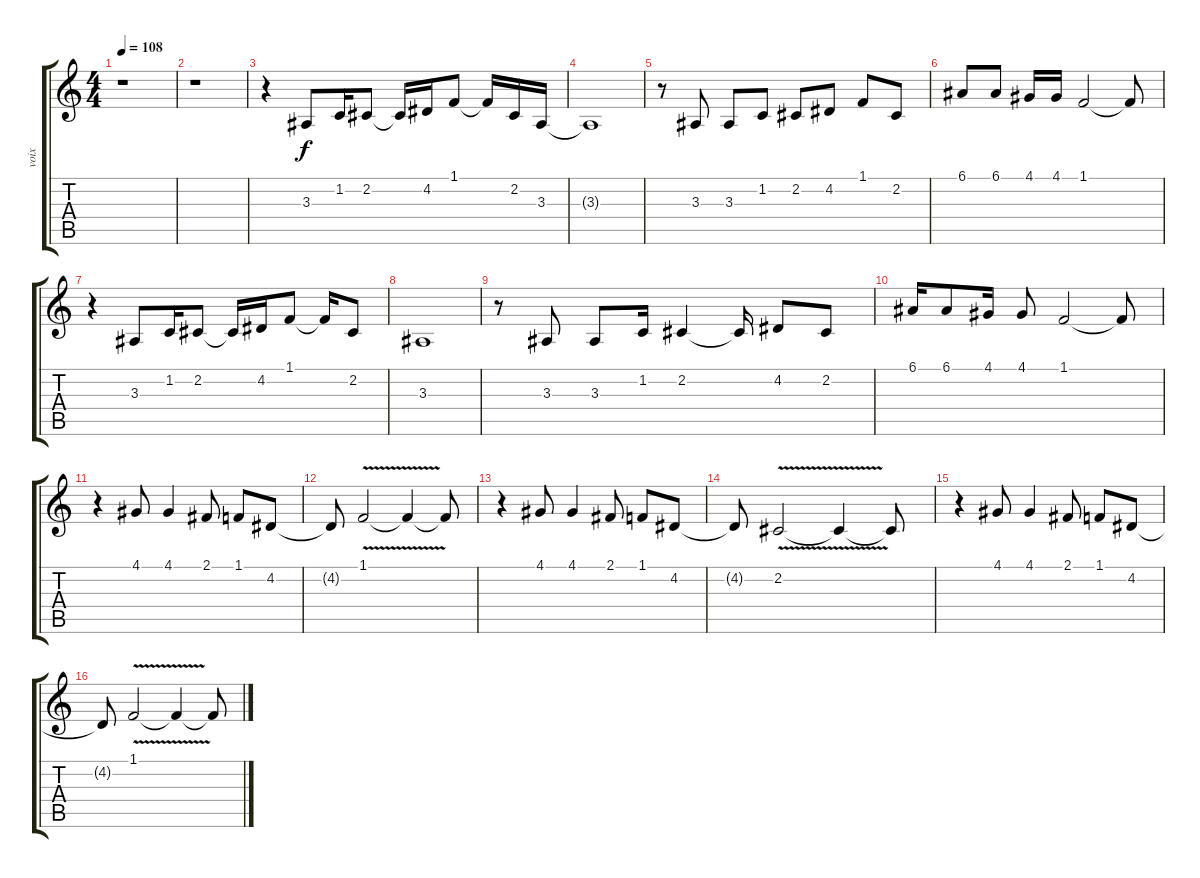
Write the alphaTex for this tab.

\track ("voix" "voix") {instrument sitar}
\staff {score tabs}
\tuning (E4 B3 G3 D3 A2 E2) {hide}
\ts (4 4)
\tempo 108
\clef g2
\ks c
r.1{dy f} |
r.1 |
r.4 3.3.8 1.2.16 2.2.8 2.2{t}.16 4.2.16 1.1.8 1.1{t}.16 2.2.16 3.3.16 |
3.3{t}.1 |
r.8 3.3.8 3.3.8 1.2.8 2.2.8 4.2.8 1.1.8 2.2.8 |
6.1.8 6.1.8 4.1.16 4.1.16 1.1.2 1.1{t}.8 |
r.4 3.3.8 1.2.16 2.2.8 2.2{t}.16 4.2.16 1.1.8 1.1{t}.16 2.2.8 |
3.3.1 |
r.8 3.3.8 3.3.8 1.2.16 2.2.4 2.2{t}.16 4.2.8 2.2.8 |
6.1.16 6.1.8 4.1.16 4.1.8 1.1.2 1.1{t}.8 |
r.4 4.1.8 4.1.4 2.1.8 1.1.8 4.2.8 |
4.2{t}.8 1.1{v}.2 1.1{t}.4 1.1{t}.8 |
r.4 4.1.8 4.1.4 2.1.8 1.1.8 4.2.8 |
4.2{t}.8 2.2{v}.2 2.2{t}.4 2.2{t}.8 |
r.4 4.1.8 4.1.4 2.1.8 1.1.8 4.2.8 |
4.2{t}.8 1.1{v}.2 1.1{t}.4 1.1{t}.8
